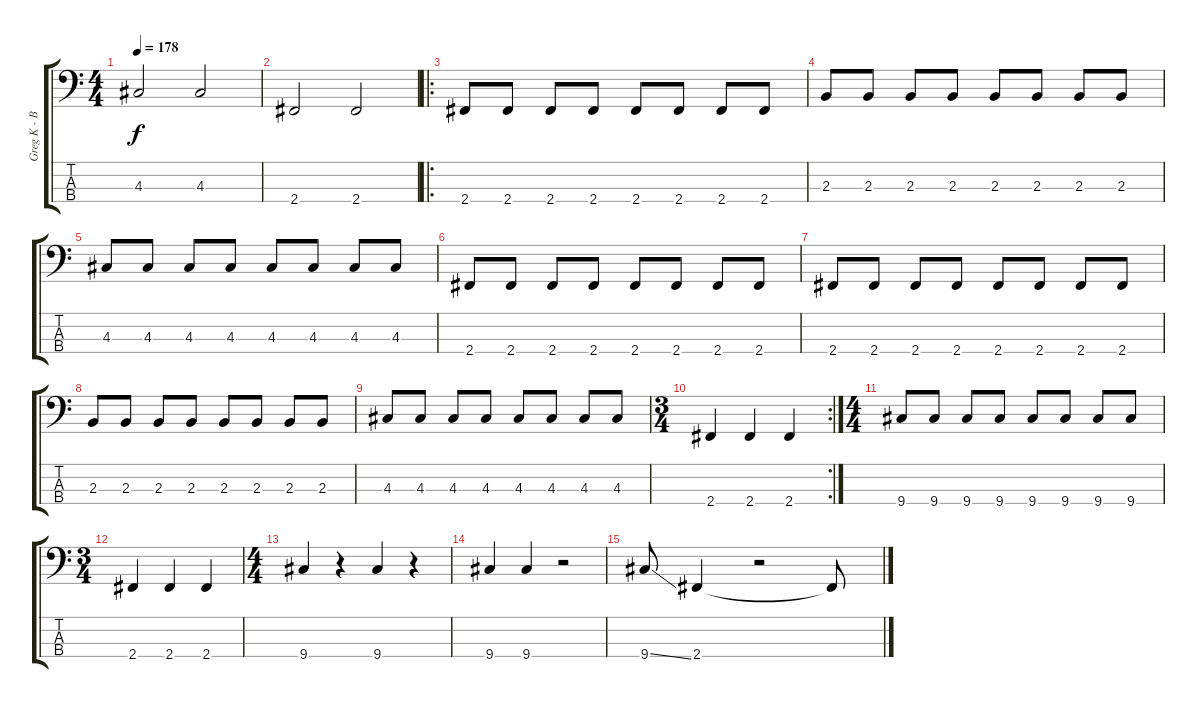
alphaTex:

\track ("Greg K - Bass" "Greg K - B") {instrument electricbasspick}
\staff {score tabs}
\tuning (G2 D2 A1 E1) {hide}
\ts (4 4)
\tempo 178
\clef f4
\ks c
4.3.2{dy f} 4.3.2 |
2.4.2 2.4.2 |
\ro
2.4.8 2.4.8 2.4.8 2.4.8 2.4.8 2.4.8 2.4.8 2.4.8 |
2.3.8 2.3.8 2.3.8 2.3.8 2.3.8 2.3.8 2.3.8 2.3.8 |
4.3.8 4.3.8 4.3.8 4.3.8 4.3.8 4.3.8 4.3.8 4.3.8 |
2.4.8 2.4.8 2.4.8 2.4.8 2.4.8 2.4.8 2.4.8 2.4.8 |
2.4.8 2.4.8 2.4.8 2.4.8 2.4.8 2.4.8 2.4.8 2.4.8 |
2.3.8 2.3.8 2.3.8 2.3.8 2.3.8 2.3.8 2.3.8 2.3.8 |
4.3.8 4.3.8 4.3.8 4.3.8 4.3.8 4.3.8 4.3.8 4.3.8 |
\rc 2
\ts (3 4)
2.4.4 2.4.4 2.4.4 |
\ts (4 4)
9.4.8 9.4.8 9.4.8 9.4.8 9.4.8 9.4.8 9.4.8 9.4.8 |
\ts (3 4)
2.4.4 2.4.4 2.4.4 |
\ts (4 4)
9.4.4 r.4 9.4.4 r.4 |
9.4.4 9.4.4 r.2 |
9.4{ss}.8 2.4.4 r.2 2.4{t}.8
